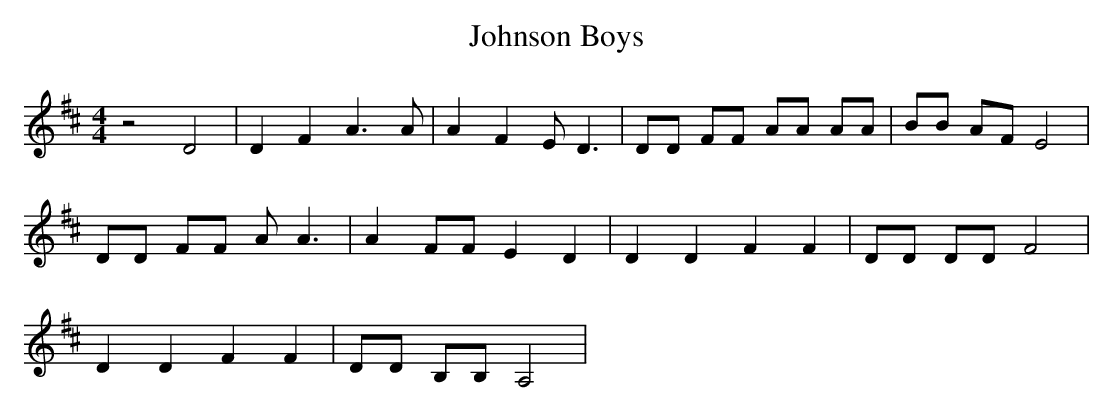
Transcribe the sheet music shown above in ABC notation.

X:1
T:Johnson Boys
M:4/4
L:1/8
K:D
z4 D4| D2 F2 A3 A| A2 F2 E D3| DD FF AA AA| BB AF E4|
DD FF A A3| A2 FF E2 D2| D2 D2 F2 F2| DD DD F4|
D2 D2 F2 F2| DD B,B, A,4|
